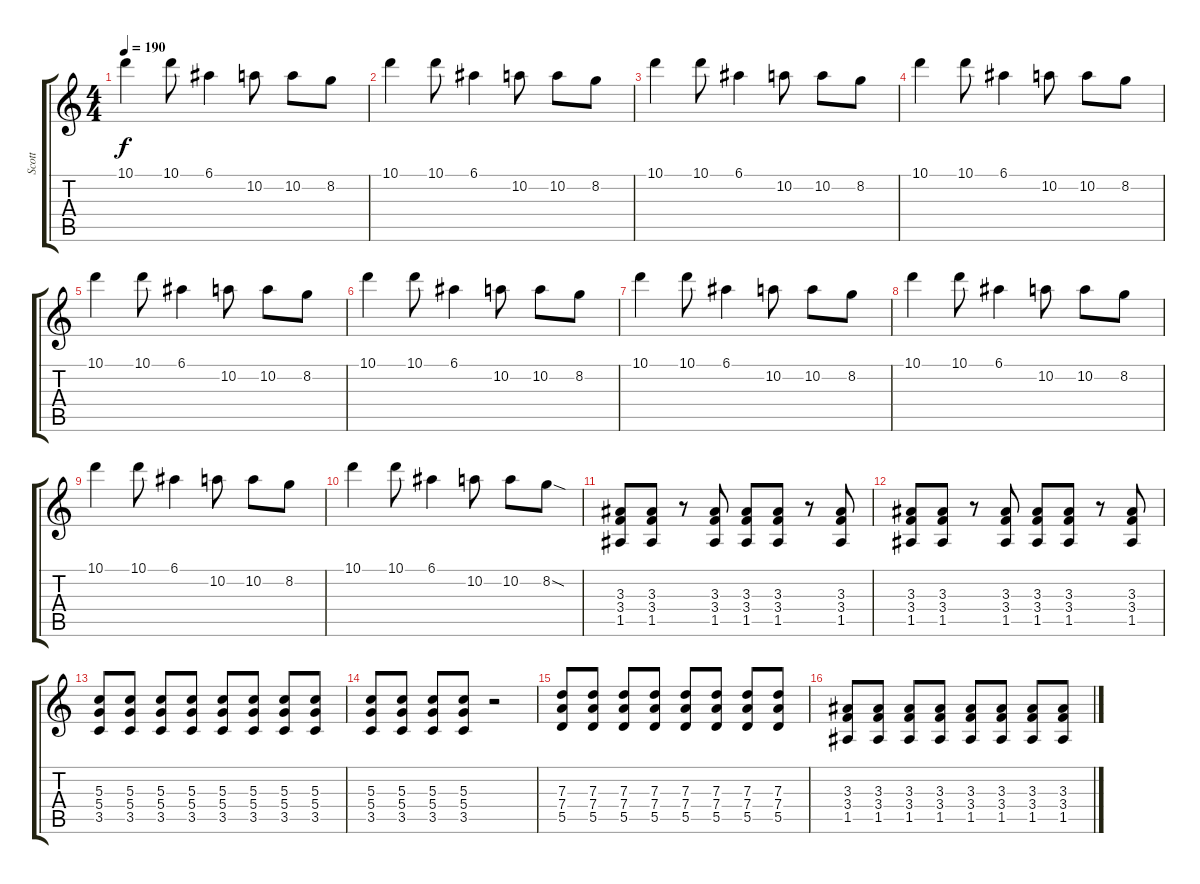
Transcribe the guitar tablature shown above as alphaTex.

\track ("Scott" "Scott") {instrument distortionguitar}
\staff {score tabs}
\tuning (E4 B3 G3 D3 A2 E2) {hide}
\ts (4 4)
\tempo 190
\clef g2
\ks c
10.1.4{dy f} 10.1.8 6.1.4 10.2.8 10.2.8 8.2.8 |
10.1.4 10.1.8 6.1.4 10.2.8 10.2.8 8.2.8 |
10.1.4 10.1.8 6.1.4 10.2.8 10.2.8 8.2.8 |
10.1.4 10.1.8 6.1.4 10.2.8 10.2.8 8.2.8 |
10.1.4 10.1.8 6.1.4 10.2.8 10.2.8 8.2.8 |
10.1.4 10.1.8 6.1.4 10.2.8 10.2.8 8.2.8 |
10.1.4 10.1.8 6.1.4 10.2.8 10.2.8 8.2.8 |
10.1.4 10.1.8 6.1.4 10.2.8 10.2.8 8.2.8 |
10.1.4 10.1.8 6.1.4 10.2.8 10.2.8 8.2.8 |
10.1.4 10.1.8 6.1.4 10.2.8 10.2.8 8.2{sod}.8 |
(3.3 3.4 1.5).8 (3.3 3.4 1.5).8 r.8 (3.3 3.4 1.5).8 (3.3 3.4 1.5).8 (3.3 3.4 1.5).8 r.8 (3.3 3.4 1.5).8 |
(3.3 3.4 1.5).8 (3.3 3.4 1.5).8 r.8 (3.3 3.4 1.5).8 (3.3 3.4 1.5).8 (3.3 3.4 1.5).8 r.8 (3.3 3.4 1.5).8 |
(5.3 5.4 3.5).8 (5.3 5.4 3.5).8 (5.3 5.4 3.5).8 (5.3 5.4 3.5).8 (5.3 5.4 3.5).8 (5.3 5.4 3.5).8 (5.3 5.4 3.5).8 (5.3 5.4 3.5).8 |
(5.3 5.4 3.5).8 (5.3 5.4 3.5).8 (5.3 5.4 3.5).8 (5.3 5.4 3.5).8 r.2 |
(7.3 7.4 5.5).8 (7.3 7.4 5.5).8 (7.3 7.4 5.5).8 (7.3 7.4 5.5).8 (7.3 7.4 5.5).8 (7.3 7.4 5.5).8 (7.3 7.4 5.5).8 (7.3 7.4 5.5).8 |
(3.3 3.4 1.5).8 (3.3 3.4 1.5).8 (3.3 3.4 1.5).8 (3.3 3.4 1.5).8 (3.3 3.4 1.5).8 (3.3 3.4 1.5).8 (3.3 3.4 1.5).8 (3.3 3.4 1.5).8
